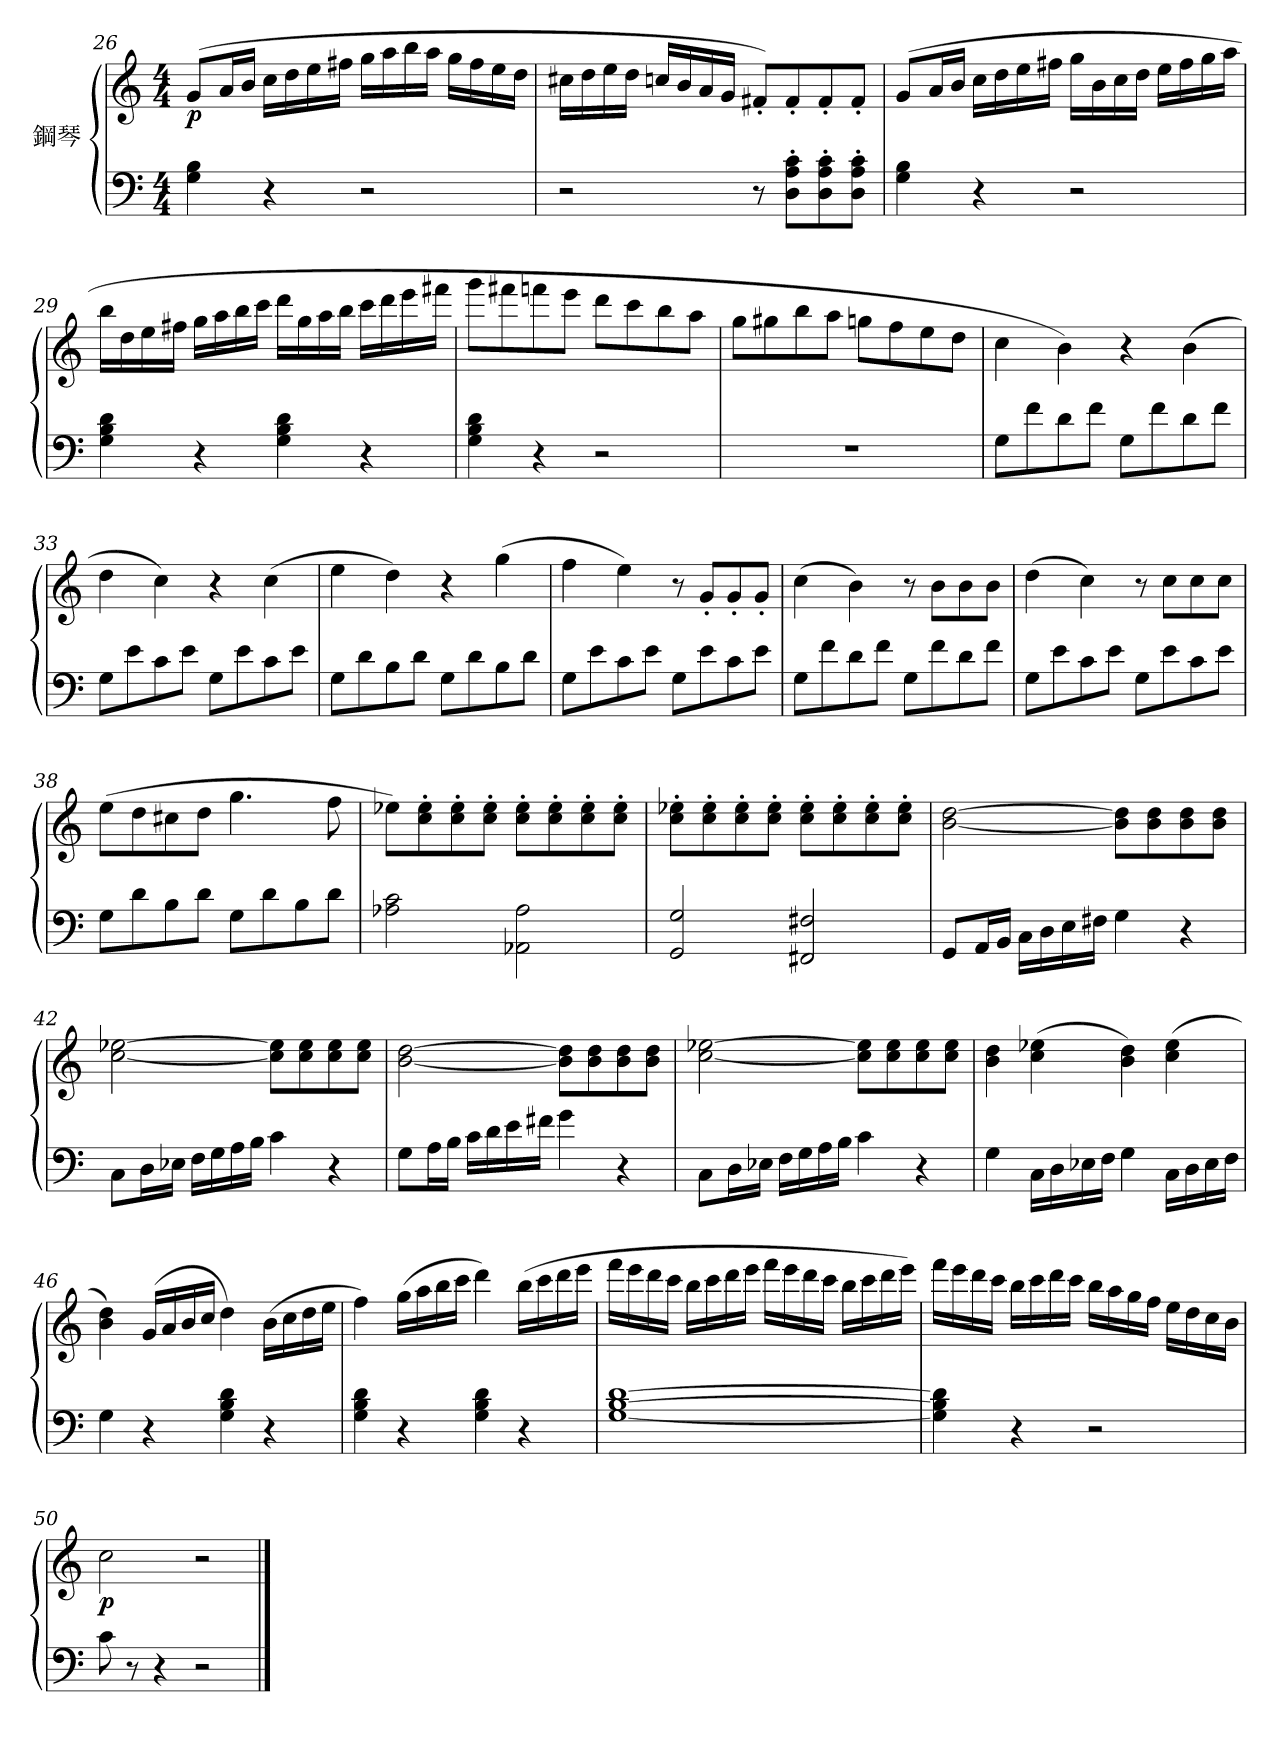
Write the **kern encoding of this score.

**kern	**kern	**dynam
*part1	*part1	*part1
*staff2	*staff1	*staff1/2
*I"鋼琴	*	*
*clefF4	*clefG2	*
*k[]	*k[]	*
*M4/4	*M4/4	*
=26	=26	=26
!	!	!LO:DY:b
4G\ 4B\	(>8g/L	p
.	16a/L	.
.	16b/JJ	.
4r	16cc\LL	.
.	16dd\	.
.	16ee\	.
.	16ff#X\JJ	.
2r	16gg\LL	.
.	16aa\	.
.	16bb\	.
.	16aa\JJ	.
.	16gg\LL	.
.	16ff#\	.
.	16ee\	.
.	16dd\JJ	.
=27	=27	=27
2r	16cc#X\LL	.
.	16dd\	.
.	16ee\	.
.	16dd\JJ	.
.	16ccn/LL	.
.	16b/	.
.	16a/	.
.	16g/JJ	.
8r	8f#X'/L)	.
8D\' 8A\' 8c\'L	8f#'/	.
8D\' 8A\' 8c\'	8f#'/	.
8D\' 8A\' 8c\'J	8f#'/J	.
!!LO:LB:g=z
=28	=28	=28
4G\ 4B\	(>8g/L	.
.	16a/L	.
.	16b/JJ	.
4r	16cc\LL	.
.	16dd\	.
.	16ee\	.
.	16ff#X\JJ	.
2r	16gg\LL	.
.	16b\	.
.	16cc\	.
.	16dd\JJ	.
.	16ee\LL	.
.	16ff#\	.
.	16gg\	.
.	16aa\JJ	.
=29	=29	=29
4G\ 4B\ 4d\	16bb\LL	.
.	16dd\	.
.	16ee\	.
.	16ff#X\JJ	.
4r	16gg\LL	.
.	16aa\	.
.	16bb\	.
.	16ccc\JJ	.
4G\ 4B\ 4d\	16ddd\LL	.
.	16gg\	.
.	16aa\	.
.	16bb\JJ	.
4r	16ccc\LL	.
.	16ddd\	.
.	16eee\	.
.	16fff#X\JJ	.
=30	=30	=30
4G\ 4B\ 4d\	8ggg\L	.
.	8fff#X\	.
4r	8fffn\	.
.	8eee\J	.
2r	8ddd\L	.
.	8ccc\	.
.	8bb\	.
.	8aa\J	.
!!LO:LB:g=z
=31	=31	=31
1r	8gg\L	.
.	8gg#X\	.
.	8bb\	.
.	8aa\J	.
.	8ggn\L	.
.	8ff\	.
.	8ee\	.
.	8dd\J	.
=32	=32	=32
8G\L	4cc\	.
8f\	.	.
8d\	4b\)	.
8f\J	.	.
8G\L	4r	.
8f\	.	.
8d\	(>4b\	.
8f\J	.	.
=33	=33	=33
8G\L	4dd\	.
8e\	.	.
8c\	4cc\)	.
8e\J	.	.
8G\L	4r	.
8e\	.	.
8c\	(>4cc\	.
8e\J	.	.
=34	=34	=34
8G\L	4ee\	.
8d\	.	.
8B\	4dd\)	.
8d\J	.	.
8G\L	4r	.
8d\	.	.
8B\	(>4gg\	.
8d\J	.	.
=35	=35	=35
8G\L	4ff\	.
8e\	.	.
8c\	4ee\)	.
8e\J	.	.
8G\L	8r	.
8e\	8g'/L	.
8c\	8g'/	.
8e\J	8g'/J	.
!!LO:LB:g=z
=36	=36	=36
8G\L	(>4cc\	.
8f\	.	.
8d\	4b\)	.
8f\J	.	.
8G\L	8r	.
8f\	8b\L	.
8d\	8b\	.
8f\J	8b\J	.
=37	=37	=37
8G\L	(>4dd\	.
8e\	.	.
8c\	4cc\)	.
8e\J	.	.
8G\L	8r	.
8e\	8cc\L	.
8c\	8cc\	.
8e\J	8cc\J	.
=38	=38	=38
8G\L	(>8ee\L	.
8d\	8dd\	.
8B\	8cc#X\	.
8d\J	8dd\J	.
8G\L	4.gg\	.
8d\	.	.
8B\	.	.
8d\J	8ff\	.
!!LO:LB:g=z
=39	=39	=39
2A-X\ 2c\	8ee-X\L)	.
.	8cc\' 8ee-\'	.
.	8cc\' 8ee-\'	.
.	8cc\' 8ee-\'J	.
2AA-X\ 2A-\	8cc\' 8ee-\'L	.
.	8cc\' 8ee-\'	.
.	8cc\' 8ee-\'	.
.	8cc\' 8ee-\'J	.
=40	=40	=40
2GG/ 2G/	8cc\' 8ee-X\'L	.
.	8cc\' 8ee-\'	.
.	8cc\' 8ee-\'	.
.	8cc\' 8ee-\'J	.
2FF#X/ 2F#X/	8cc\' 8ee-\'L	.
.	8cc\' 8ee-\'	.
.	8cc\' 8ee-\'	.
.	8cc\' 8ee-\'J	.
=41	=41	=41
8GG/L	[2b\ [2dd\	.
16AA/L	.	.
16BB/JJ	.	.
16C\LL	.	.
16D\	.	.
16E\	.	.
16F#X\JJ	.	.
4G\	8b\] 8dd\]L	.
.	8b\ 8dd\	.
4r	8b\ 8dd\	.
.	8b\ 8dd\J	.
=42	=42	=42
8C\L	[2cc\ [2ee-X\	.
16D\L	.	.
16E-X\JJ	.	.
16F\LL	.	.
16G\	.	.
16A\	.	.
16B\JJ	.	.
4c\	8cc\] 8ee-\]L	.
.	8cc\ 8ee-\	.
4r	8cc\ 8ee-\	.
.	8cc\ 8ee-\J	.
!!LO:PB:g=z
=43	=43	=43
8G\L	[2b\ [2dd\	.
16A\L	.	.
16B\JJ	.	.
16c\LL	.	.
16d\	.	.
16e\	.	.
16f#X\JJ	.	.
4g\	8b\] 8dd\]L	.
.	8b\ 8dd\	.
4r	8b\ 8dd\	.
.	8b\ 8dd\J	.
=44	=44	=44
8C\L	[2cc\ [2ee-X\	.
16D\L	.	.
16E-X\JJ	.	.
16F\LL	.	.
16G\	.	.
16A\	.	.
16B\JJ	.	.
4c\	8cc\] 8ee-\]L	.
.	8cc\ 8ee-\	.
4r	8cc\ 8ee-\	.
.	8cc\ 8ee-\J	.
=45	=45	=45
4G\	4b\ 4dd\	.
16C\LL	(>4cc\ 4ee-X\	.
16D\	.	.
16E-X\	.	.
16F\JJ	.	.
4G\	4b\ 4dd\)	.
16C\LL	(>4cc\ 4ee-\	.
16D\	.	.
16E-\	.	.
16F\JJ	.	.
=46	=46	=46
4G\	4b\ 4dd\)	.
4r	(>16g/LL	.
.	16a/	.
.	16b/	.
.	16cc/JJ	.
4G\ 4B\ 4d\	4dd\)	.
4r	(>16b\LL	.
.	16cc\	.
.	16dd\	.
.	16ee\JJ	.
!!LO:LB:g=z
=47	=47	=47
4G\ 4B\ 4d\	4ff\)	.
4r	(>16gg\LL	.
.	16aa\	.
.	16bb\	.
.	16ccc\JJ	.
4G\ 4B\ 4d\	4ddd\)	.
4r	(>16bb\LL	.
.	16ccc\	.
.	16ddd\	.
.	16eee\JJ	.
=48	=48	=48
[1G [1B [1d	16fff\LL	.
.	16eee\	.
.	16ddd\	.
.	16ccc\JJ	.
.	16bb\LL	.
.	16ccc\	.
.	16ddd\	.
.	16eee\JJ	.
.	16fff\LL	.
.	16eee\	.
.	16ddd\	.
.	16ccc\JJ	.
.	16bb\LL	.
.	16ccc\	.
.	16ddd\	.
.	16eee\JJ)	.
=49	=49	=49
4G\] 4B\] 4d\]	16fff\LL	.
.	16eee\	.
.	16ddd\	.
.	16ccc\JJ	.
4r	16bb\LL	.
.	16ccc\	.
.	16ddd\	.
.	16ccc\JJ	.
2r	16bb\LL	.
.	16aa\	.
.	16gg\	.
.	16ff\JJ	.
.	16ee\LL	.
.	16dd\	.
.	16cc\	.
.	16b\JJ	.
!!LO:LB:g=z
=50	=50	=50
!	!	!LO:DY:b
8c\	2cc\	p
8r	.	.
4r	.	.
2r	2r	.
==	==	==
*-	*-	*-
